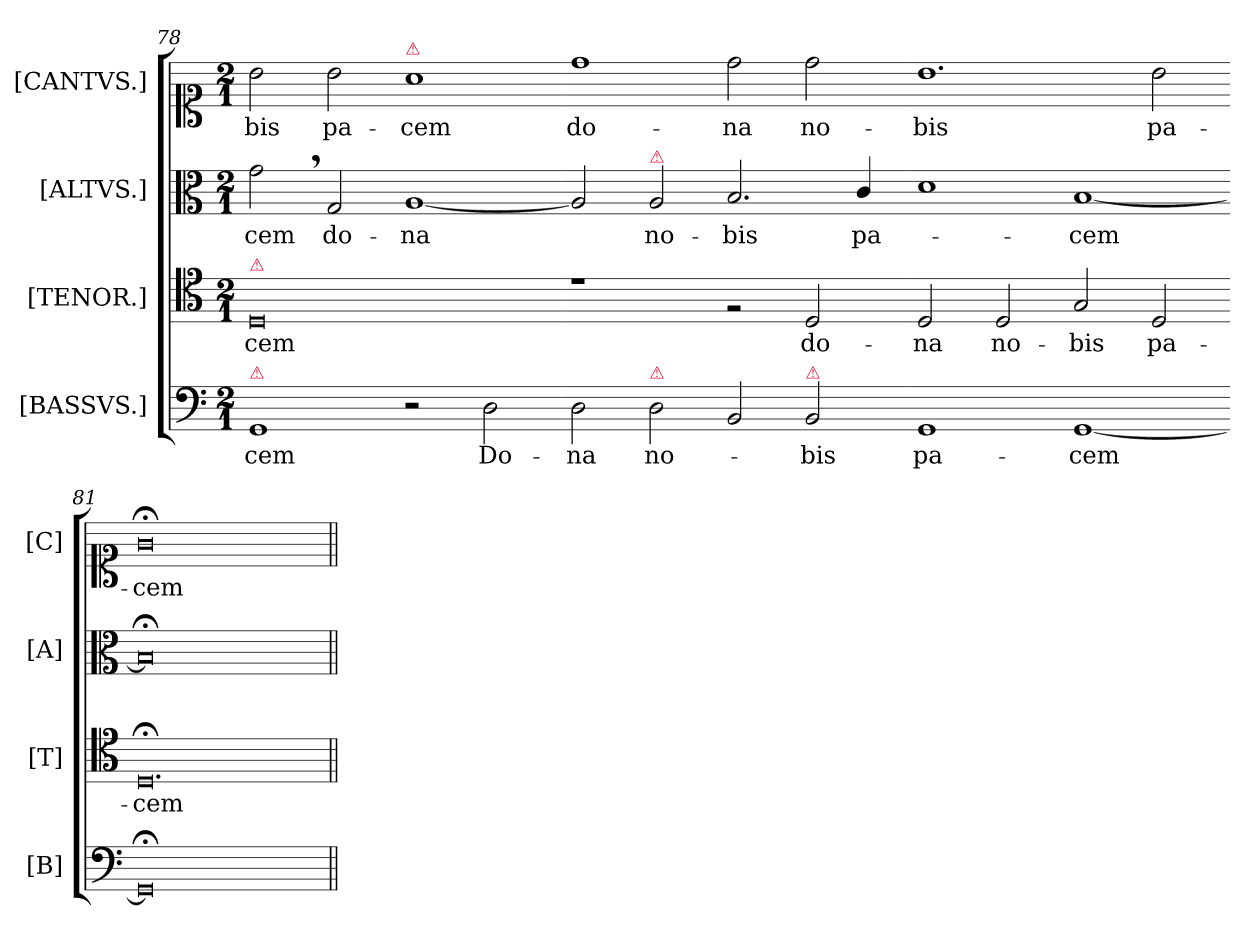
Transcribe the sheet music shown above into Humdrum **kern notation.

**kern	**text	**kern	**text	**kern	**text	**kern	**text
*part4	*part4	*part3	*part3	*part2	*part2	*part1	*part1
*staff4	*staff4	*staff3	*staff3	*staff2	*staff2	*staff1	*staff1
*I"[BASSVS.]	*	*I"[TENOR.]	*	*I"[ALTVS.]	*	*I"[CANTVS.]	*
*I'[B]	*	*I'[T]	*	*I'[A]	*	*I'[C]	*
*clefF4	*	*clefC4	*	*clefC3	*	*clefC1	*
*k[]	*	*k[]	*	*k[]	*	*k[]	*
*M2/1	*	*M2/1	*	*M2/1	*	*M2/1	*
=78	=78	=78	=78	=78	=78	=78	=78
!	!	!LO:TX:a:color=crimson:t=⚠	!	!	!	!	!
!LO:TX:a:color=crimson:t=⚠	!	!	!	!	!	!	!
!	!LO:LY:i	!	!	!	!	!	!LO:LY:i
1GG	-cem	0D	-cem	2g,>\	-cem	2b\	-bis
!	!	!	!	!	!	!	!LO:LY:i
.	.	.	.	2G/	do-	2b\	pa-
!	!	!	!	!	!	!LO:TX:a:color=crimson:t=⚠	!
!	!	!	!	!	!	!	!LO:LY:i
2r	.	.	.	[1A	-na	1a	-cem
2D\	Do-	.	.	.	.	.	.
=79-	=79-	=79-	=79-	=79-	=79-	=79-	=79-
2D\	-na	1re	.	2A]	.	1dd	do-
!	!	!	!	!LO:TX:a:color=crimson:t=⚠	!	!	!
!LO:TX:a:color=crimson:t=⚠	!	!	!	!	!	!	!
2D\	no-	.	.	2A/	no-	.	.
2BB/	.	2rF	.	2.B/	-bis	2dd\	-na
!LO:TX:a:color=crimson:t=⚠	!	!	!	!	!	!	!
!	!	!	!LO:LY:i	!	!	!	!
2BB/	-bis	2D/	do-	.	.	2dd\	no-
.	.	.	.	4c/	pa-	.	.
=80-	=80-	=80-	=80-	=80-	=80-	=80-	=80-
!	!	!	!LO:LY:i	!	!	!	!
1GG	pa-	2D/	-na	1d	.	1.b	-bis
!	!	!	!LO:LY:i	!	!	!	!
.	.	2D/	no-	.	.	.	.
!	!	!	!LO:LY:i	!	!	!	!
[1GG	-cem	2G/	-bis	[1B	-cem	.	.
!	!	!	!LO:LY:i	!	!	!	!
.	.	2D/	pa-	.	.	2b\	pa-
=81-	=81-	=81-	=81-	=81-	=81-	=81-	=81-
!	!	!LO:N:vis=0.	!LO:LY:i	!	!	!	!
0GG;<]	.	0D;<	-cem	0B;<]	.	0g;<	-cem
=||	=||	=||	=||	=||	=||	=||	=||
*-	*-	*-	*-	*-	*-	*-	*-
